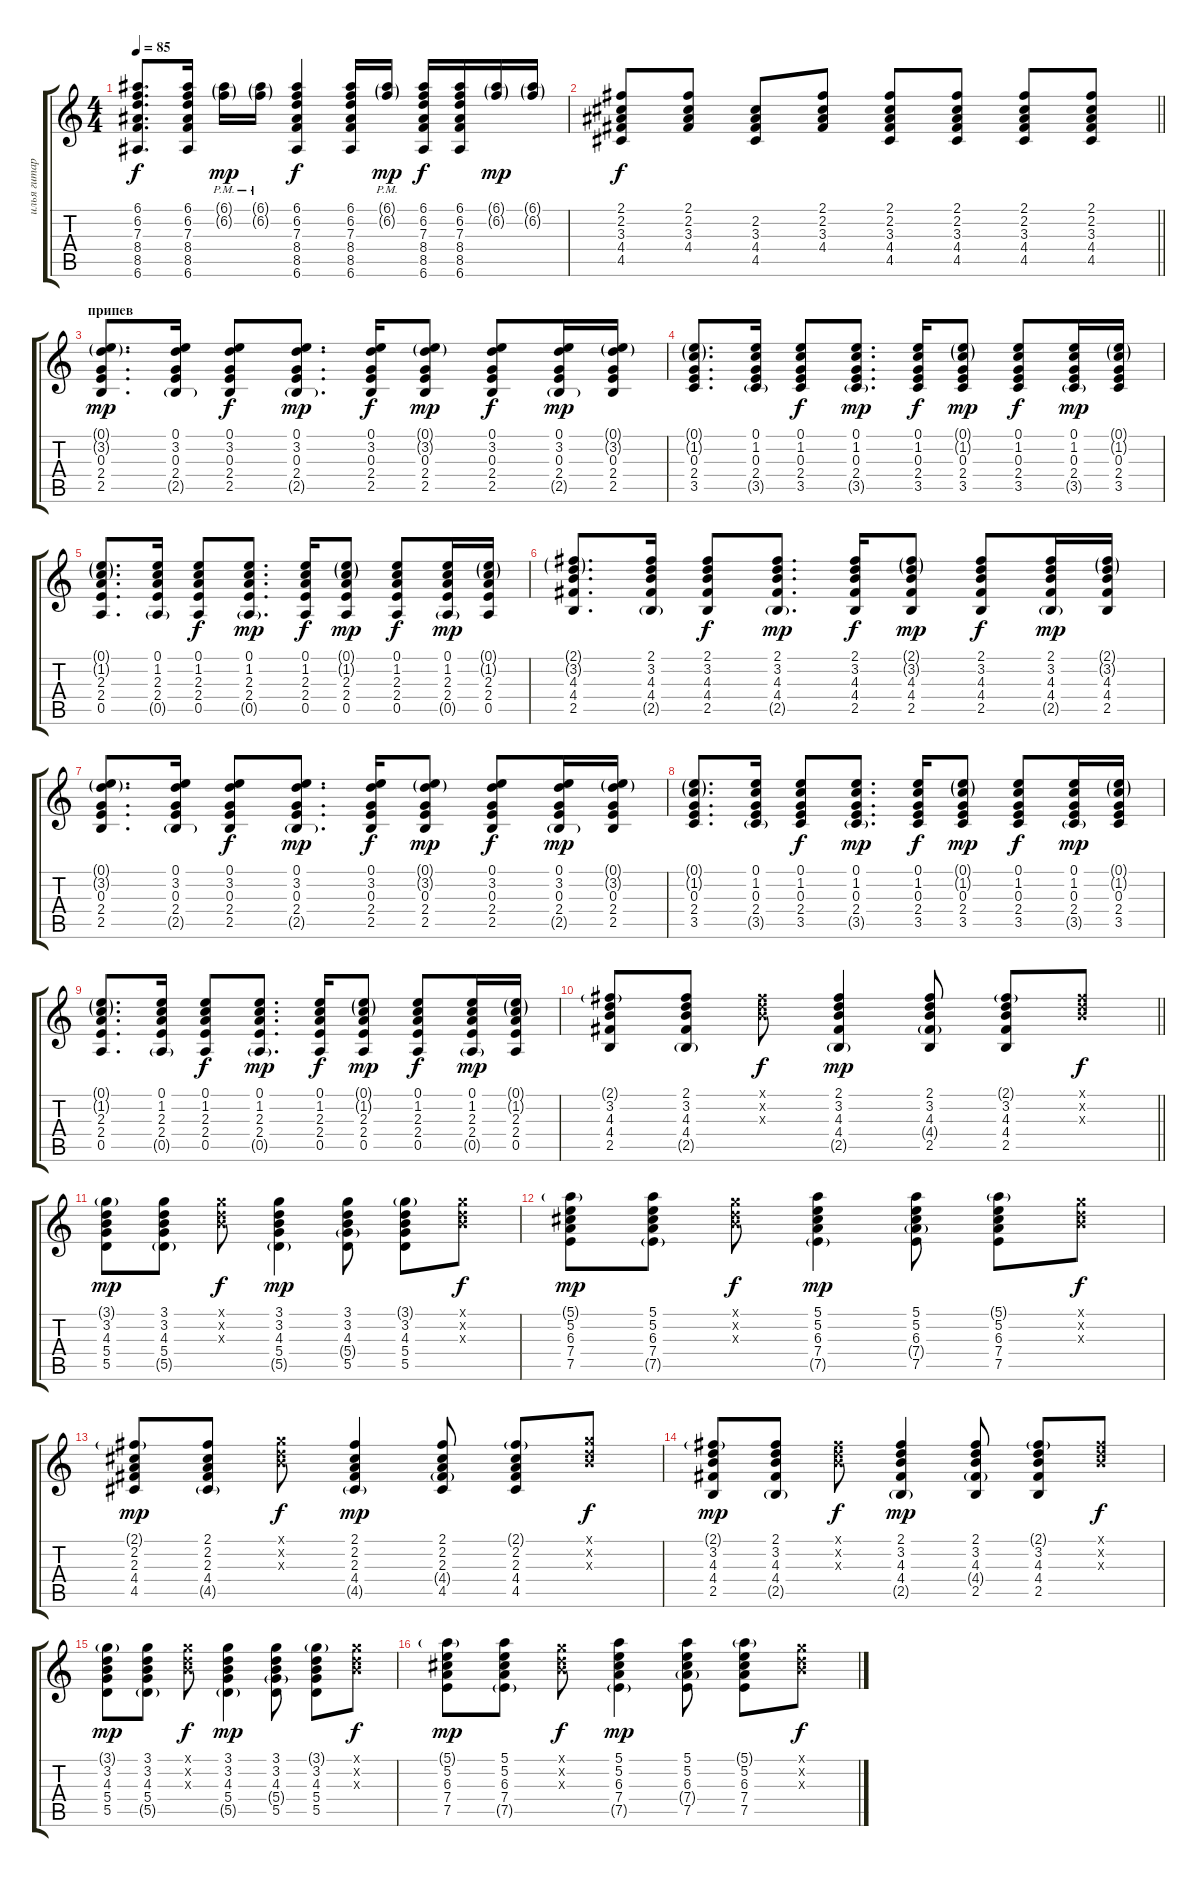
\track ("илья гитара" "илья гитар") {instrument acousticguitarsteel}
\staff {score tabs}
\tuning (E4 B3 G3 D3 A2 E2) {hide}
\ts (4 4)
\tempo 85
\clef g2
\ks c
(6.1 6.2 7.3 8.4 8.5 6.6).8{d dy f} (6.1 6.2 7.3 8.4 8.5 6.6).16 (6.1{g pm} 6.2{g}).16{dy mp} (6.1{g pm} 6.2{g pm}).16 (6.1 6.2 7.3 8.4 8.5 6.6).4{dy f} (6.1 6.2 7.3 8.4 8.5 6.6).16 (6.1{g pm} 6.2{g pm}).16{dy mp} (6.1 6.2 7.3 8.4 8.5 6.6).16{dy f} (6.1 6.2 7.3 8.4 8.5 6.6).16 (6.1{g} 6.2{g}).16{dy mp} (6.1{g} 6.2{g}).16 |
\barLineRight lightlight
(2.1 2.2 3.3 4.4 4.5).8{dy f} (2.1 2.2 3.3 4.4).8 (2.2 3.3 4.4 4.5).8 (2.1 2.2 3.3 4.4).8 (2.1 2.2 3.3 4.4 4.5).8 (2.1 2.2 3.3 4.4 4.5).8 (2.1 2.2 3.3 4.4 4.5).8 (2.1 2.2 3.3 4.4 4.5).8 |
\section ("" "припев")
(0.1{g} 3.2{g} 0.3 2.4 2.5).8{d dy mp} (0.1 3.2 0.3 2.4 2.5{g}).16 (0.1 3.2 0.3 2.4 2.5).8{dy f} (0.1 3.2 0.3 2.4 2.5{g}).8{d dy mp} (0.1 3.2 0.3 2.4 2.5).16{dy f} (0.1{g} 3.2{g} 0.3 2.4 2.5).8{dy mp} (0.1 3.2 0.3 2.4 2.5).8{dy f} (0.1 3.2 0.3 2.4 2.5{g}).16{dy mp} (0.1{g} 3.2{g} 0.3 2.4 2.5).16 |
(0.1{g} 1.2{g} 0.3 2.4 3.5).8{d} (0.1 1.2 0.3 2.4 3.5{g}).16 (0.1 1.2 0.3 2.4 3.5).8{dy f} (0.1 1.2 0.3 2.4 3.5{g}).8{d dy mp} (0.1 1.2 0.3 2.4 3.5).16{dy f} (0.1{g} 1.2{g} 0.3 2.4 3.5).8{dy mp} (0.1 1.2 0.3 2.4 3.5).8{dy f} (0.1 1.2 0.3 2.4 3.5{g}).16{dy mp} (0.1{g} 1.2{g} 0.3 2.4 3.5).16 |
(0.1{g} 1.2{g} 2.3 2.4 0.5).8{d} (0.1 1.2 2.3 2.4 0.5{g}).16 (0.1 1.2 2.3 2.4 0.5).8{dy f} (0.1 1.2 2.3 2.4 0.5{g}).8{d dy mp} (0.1 1.2 2.3 2.4 0.5).16{dy f} (0.1{g} 1.2{g} 2.3 2.4 0.5).8{dy mp} (0.1 1.2 2.3 2.4 0.5).8{dy f} (0.1 1.2 2.3 2.4 0.5{g}).16{dy mp} (0.1{g} 1.2{g} 2.3 2.4 0.5).16 |
(2.1{g} 3.2{g} 4.3 4.4 2.5).8{d} (2.1 3.2 4.3 4.4 2.5{g}).16 (2.1 3.2 4.3 4.4 2.5).8{dy f} (2.1 3.2 4.3 4.4 2.5{g}).8{d dy mp} (2.1 3.2 4.3 4.4 2.5).16{dy f} (2.1{g} 3.2{g} 4.3 4.4 2.5).8{dy mp} (2.1 3.2 4.3 4.4 2.5).8{dy f} (2.1 3.2 4.3 4.4 2.5{g}).16{dy mp} (2.1{g} 3.2{g} 4.3 4.4 2.5).16 |
(0.1{g} 3.2{g} 0.3 2.4 2.5).8{d} (0.1 3.2 0.3 2.4 2.5{g}).16 (0.1 3.2 0.3 2.4 2.5).8{dy f} (0.1 3.2 0.3 2.4 2.5{g}).8{d dy mp} (0.1 3.2 0.3 2.4 2.5).16{dy f} (0.1{g} 3.2{g} 0.3 2.4 2.5).8{dy mp} (0.1 3.2 0.3 2.4 2.5).8{dy f} (0.1 3.2 0.3 2.4 2.5{g}).16{dy mp} (0.1{g} 3.2{g} 0.3 2.4 2.5).16 |
(0.1{g} 1.2{g} 0.3 2.4 3.5).8{d} (0.1 1.2 0.3 2.4 3.5{g}).16 (0.1 1.2 0.3 2.4 3.5).8{dy f} (0.1 1.2 0.3 2.4 3.5{g}).8{d dy mp} (0.1 1.2 0.3 2.4 3.5).16{dy f} (0.1{g} 1.2{g} 0.3 2.4 3.5).8{dy mp} (0.1 1.2 0.3 2.4 3.5).8{dy f} (0.1 1.2 0.3 2.4 3.5{g}).16{dy mp} (0.1{g} 1.2{g} 0.3 2.4 3.5).16 |
(0.1{g} 1.2{g} 2.3 2.4 0.5).8{d} (0.1 1.2 2.3 2.4 0.5{g}).16 (0.1 1.2 2.3 2.4 0.5).8{dy f} (0.1 1.2 2.3 2.4 0.5{g}).8{d dy mp} (0.1 1.2 2.3 2.4 0.5).16{dy f} (0.1{g} 1.2{g} 2.3 2.4 0.5).8{dy mp} (0.1 1.2 2.3 2.4 0.5).8{dy f} (0.1 1.2 2.3 2.4 0.5{g}).16{dy mp} (0.1{g} 1.2{g} 2.3 2.4 0.5).16 |
\barLineRight lightlight
(2.1{g} 3.2 4.3 4.4 2.5).8 (2.1 3.2 4.3 4.4 2.5{g}).8 (2.1{x} 3.2{x} 4.3{x}).8{dy f} (2.1 3.2 4.3 4.4 2.5{g}).4{dy mp} (2.1 3.2 4.3 4.4{g} 2.5).8 (2.1{g} 3.2 4.3 4.4 2.5).8 (2.1{x} 3.2{x} 4.3{x}).8{dy f} |
(3.1{g} 3.2 4.3 5.4 5.5).8{dy mp} (3.1 3.2 4.3 5.4 5.5{g}).8 (3.1{x} 3.2{x} 4.3{x}).8{dy f} (3.1 3.2 4.3 5.4 5.5{g}).4{dy mp} (3.1 3.2 4.3 5.4{g} 5.5).8 (3.1{g} 3.2 4.3 5.4 5.5).8 (3.1{x} 3.2{x} 4.3{x}).8{dy f} |
(5.1{g} 5.2 6.3 7.4 7.5).8{dy mp} (5.1 5.2 6.3 7.4 7.5{g}).8 (3.1{x} 3.2{x} 4.3{x}).8{dy f} (5.1 5.2 6.3 7.4 7.5{g}).4{dy mp} (5.1 5.2 6.3 7.4{g} 7.5).8 (5.1{g} 5.2 6.3 7.4 7.5).8 (3.1{x} 3.2{x} 4.3{x}).8{dy f} |
(2.1{g} 2.2 2.3 4.4 4.5).8{dy mp} (2.1 2.2 2.3 4.4 4.5{g}).8 (3.1{x} 3.2{x} 4.3{x}).8{dy f} (2.1 2.2 2.3 4.4 4.5{g}).4{dy mp} (2.1 2.2 2.3 4.4{g} 4.5).8 (2.1{g} 2.2 2.3 4.4 4.5).8 (3.1{x} 3.2{x} 4.3{x}).8{dy f} |
(2.1{g} 3.2 4.3 4.4 2.5).8{dy mp} (2.1 3.2 4.3 4.4 2.5{g}).8 (2.1{x} 3.2{x} 4.3{x}).8{dy f} (2.1 3.2 4.3 4.4 2.5{g}).4{dy mp} (2.1 3.2 4.3 4.4{g} 2.5).8 (2.1{g} 3.2 4.3 4.4 2.5).8 (2.1{x} 3.2{x} 4.3{x}).8{dy f} |
(3.1{g} 3.2 4.3 5.4 5.5).8{dy mp} (3.1 3.2 4.3 5.4 5.5{g}).8 (3.1{x} 3.2{x} 4.3{x}).8{dy f} (3.1 3.2 4.3 5.4 5.5{g}).4{dy mp} (3.1 3.2 4.3 5.4{g} 5.5).8 (3.1{g} 3.2 4.3 5.4 5.5).8 (3.1{x} 3.2{x} 4.3{x}).8{dy f} |
(5.1{g} 5.2 6.3 7.4 7.5).8{dy mp} (5.1 5.2 6.3 7.4 7.5{g}).8 (3.1{x} 3.2{x} 4.3{x}).8{dy f} (5.1 5.2 6.3 7.4 7.5{g}).4{dy mp} (5.1 5.2 6.3 7.4{g} 7.5).8 (5.1{g} 5.2 6.3 7.4 7.5).8 (3.1{x} 3.2{x} 4.3{x}).8{dy f}
